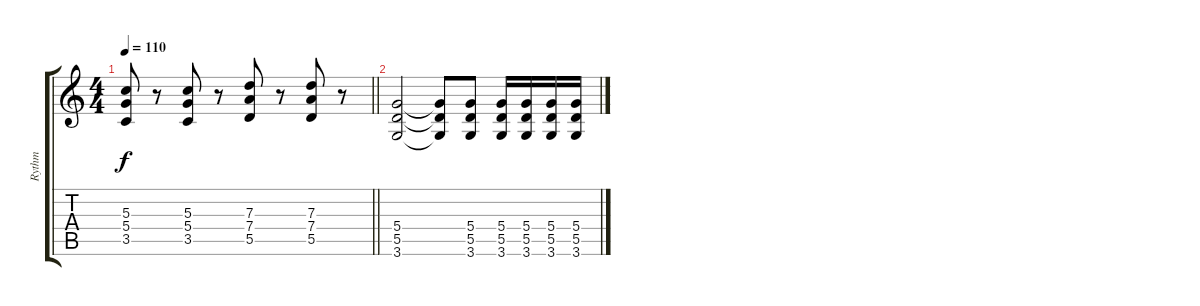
\track ("Rythm" "Rythm") {instrument distortionguitar}
\staff {score tabs}
\tuning (E4 B3 G3 D3 A2 E2) {hide}
\ts (4 4)
\tempo 110
\clef g2
\barLineRight lightlight
\ks c
(5.3 5.4 3.5).8{dy f} r.8 (5.3 5.4 3.5).8 r.8 (7.3 7.4 5.5).8 r.8 (7.3 7.4 5.5).8 r.8 |
(5.4 5.5 3.6).2 (5.4{t} 5.5{t} 3.6{t}).8 (5.4 5.5 3.6).8 (5.4 5.5 3.6).16 (5.4 5.5 3.6).16 (5.4 5.5 3.6).16 (5.4 5.5 3.6).16
